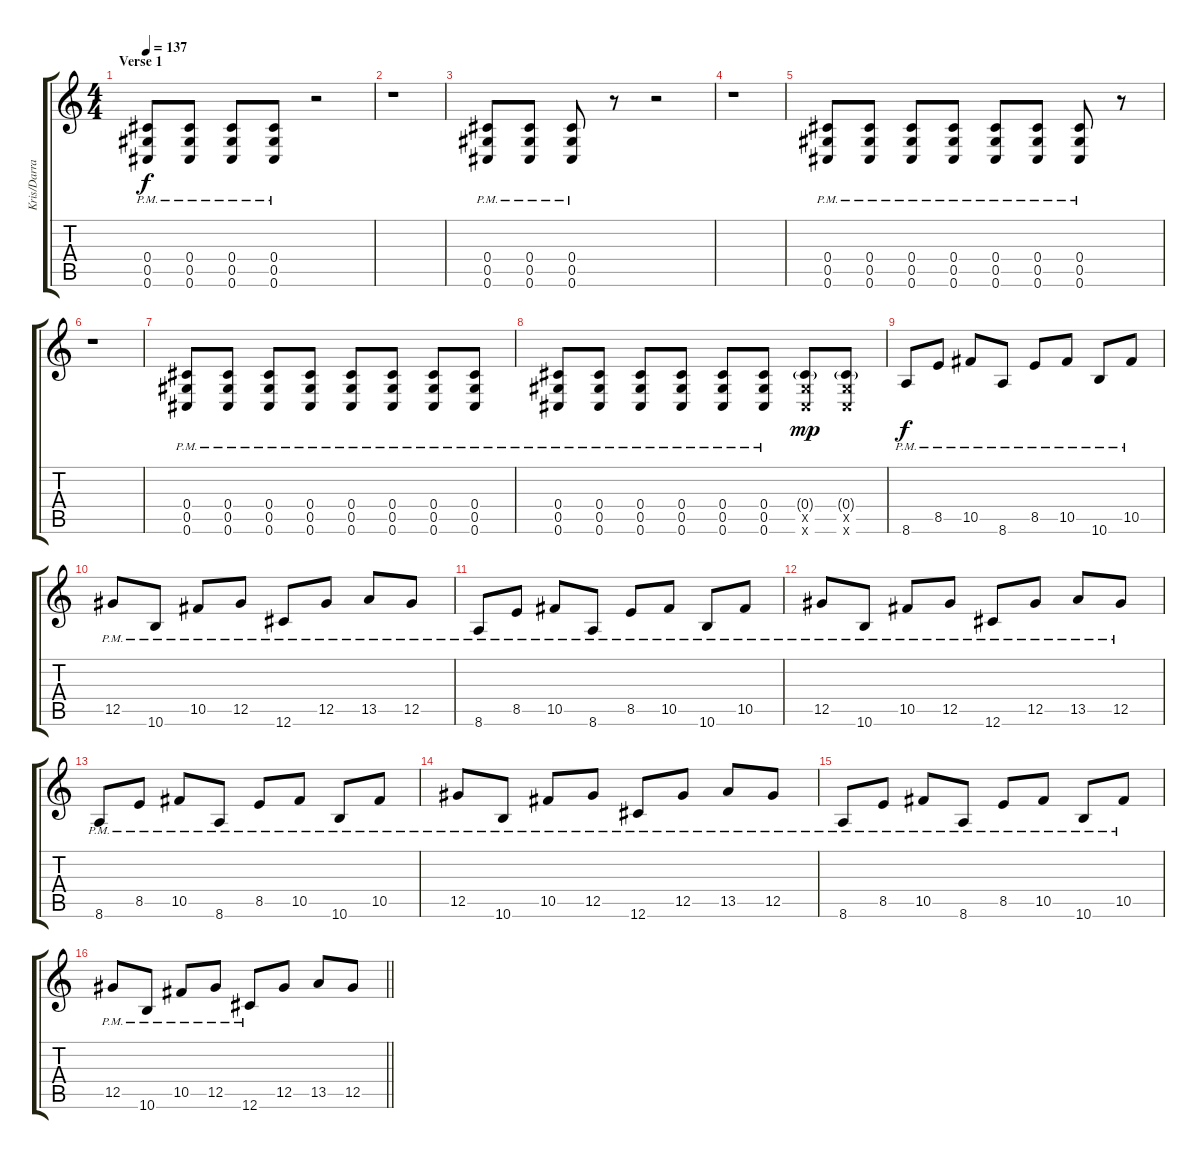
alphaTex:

\track ("Kris/Darran" "Kris/Darra") {instrument distortionguitar}
\staff {score tabs}
\tuning (Eb4 Bb3 Gb3 Db3 Ab2 Db2) {hide}
\ts (4 4)
\section ("" "Verse 1")
\tempo 137
\clef g2
\ks c
(0.4{pm} 0.5{pm} 0.6{pm}).8{dy f} (0.4{pm} 0.5{pm} 0.6{pm}).8 (0.4{pm} 0.5{pm} 0.6{pm}).8 (0.4{pm} 0.5{pm} 0.6{pm}).8 r.2 |
r.1 |
(0.4{pm} 0.5{pm} 0.6{pm}).8 (0.4{pm} 0.5{pm} 0.6{pm}).8 (0.4{pm} 0.5{pm} 0.6{pm}).8 r.8 r.2 |
r.1 |
(0.4{pm} 0.5{pm} 0.6{pm}).8 (0.4{pm} 0.5{pm} 0.6{pm}).8 (0.4{pm} 0.5{pm} 0.6{pm}).8 (0.4{pm} 0.5{pm} 0.6{pm}).8 (0.4{pm} 0.5{pm} 0.6{pm}).8 (0.4{pm} 0.5{pm} 0.6{pm}).8 (0.4{pm} 0.5{pm} 0.6{pm}).8 r.8 |
r.1 |
(0.4{pm} 0.5{pm} 0.6{pm}).8 (0.4{pm} 0.5{pm} 0.6{pm}).8 (0.4{pm} 0.5{pm} 0.6{pm}).8 (0.4{pm} 0.5{pm} 0.6{pm}).8 (0.4{pm} 0.5{pm} 0.6{pm}).8 (0.4{pm} 0.5{pm} 0.6{pm}).8 (0.4{pm} 0.5{pm} 0.6{pm}).8 (0.4{pm} 0.5{pm} 0.6{pm}).8 |
(0.4{pm} 0.5{pm} 0.6{pm}).8 (0.4{pm} 0.5{pm} 0.6{pm}).8 (0.4{pm} 0.5{pm} 0.6{pm}).8 (0.4{pm} 0.5{pm} 0.6{pm}).8 (0.4{pm} 0.5{pm} 0.6{pm}).8 (0.4{pm} 0.5{pm} 0.6{pm}).8 (0.4{g} 0.5{x} 0.6{x}).8{dy mp} (0.4{g} 0.5{x} 0.6{x}).8 |
8.6{pm}.8{dy f} 8.5{pm}.8 10.5{pm}.8 8.6{pm}.8 8.5{pm}.8 10.5{pm}.8 10.6{pm}.8 10.5{pm}.8 |
12.5{pm}.8 10.6{pm}.8 10.5{pm}.8 12.5{pm}.8 12.6{pm}.8 12.5{pm}.8 13.5{pm}.8 12.5{pm}.8 |
8.6{pm}.8 8.5{pm}.8 10.5{pm}.8 8.6{pm}.8 8.5{pm}.8 10.5{pm}.8 10.6{pm}.8 10.5{pm}.8 |
12.5{pm}.8 10.6{pm}.8 10.5{pm}.8 12.5{pm}.8 12.6{pm}.8 12.5{pm}.8 13.5{pm}.8 12.5{pm}.8 |
8.6{pm}.8 8.5{pm}.8 10.5{pm}.8 8.6{pm}.8 8.5{pm}.8 10.5{pm}.8 10.6{pm}.8 10.5{pm}.8 |
12.5{pm}.8 10.6{pm}.8 10.5{pm}.8 12.5{pm}.8 12.6{pm}.8 12.5{pm}.8 13.5{pm}.8 12.5{pm}.8 |
8.6{pm}.8 8.5{pm}.8 10.5{pm}.8 8.6{pm}.8 8.5{pm}.8 10.5{pm}.8 10.6{pm}.8 10.5{pm}.8 |
\barLineRight lightlight
12.5{pm}.8 10.6{pm}.8 10.5{pm}.8 12.5{pm}.8 12.6{pm}.8 12.5.8 13.5.8 12.5.8
